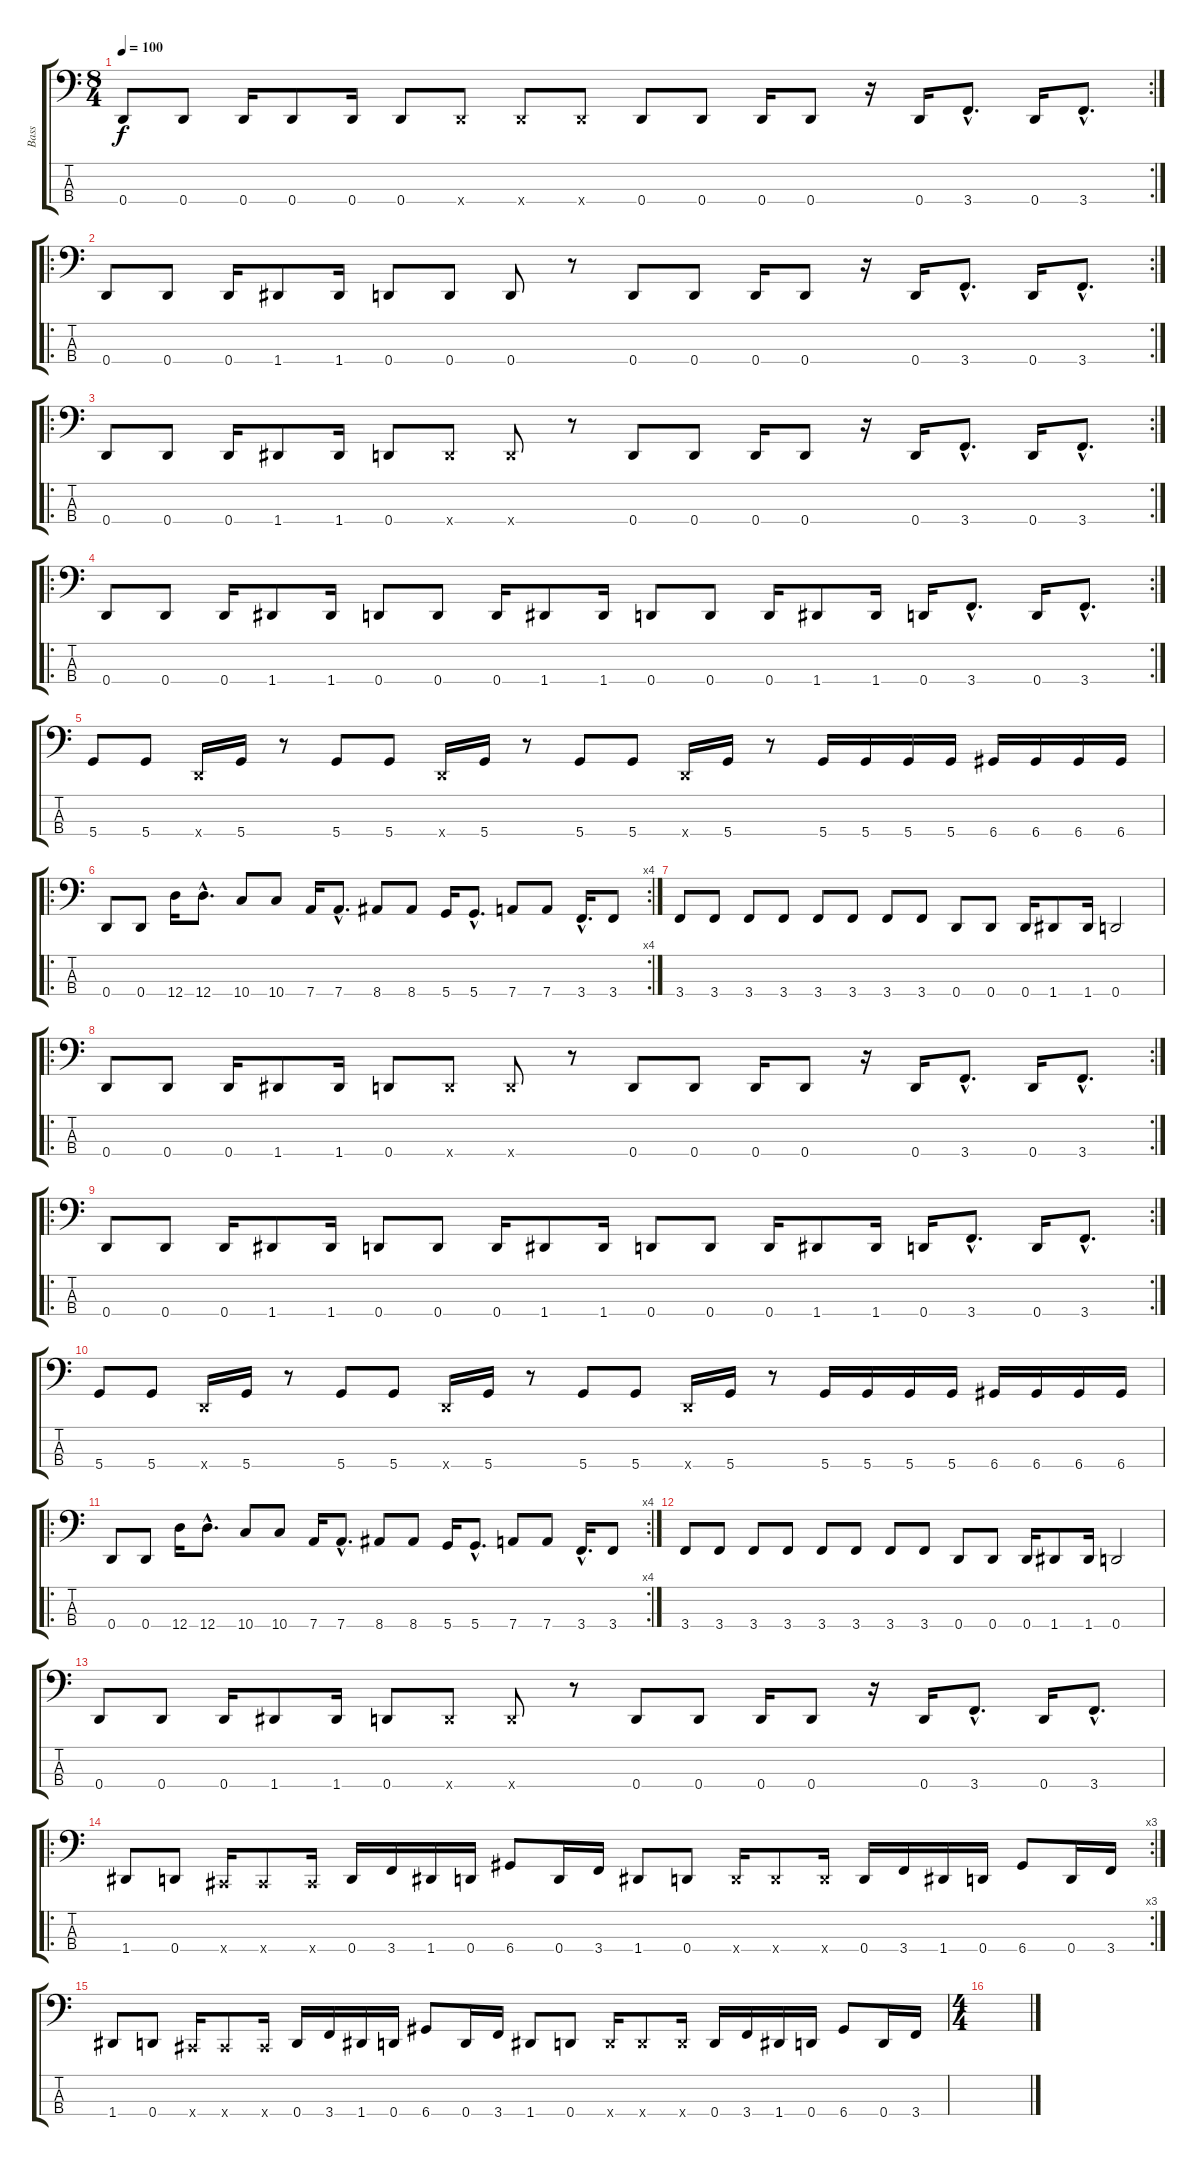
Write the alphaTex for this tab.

\track ("Bass" "Bass") {instrument electricbassfinger}
\staff {score tabs}
\tuning (G2 D2 A1 D1) {hide}
\rc 2
\ts (8 4)
\tempo 100
\clef f4
\ks c
0.4.8{dy f instrument electricbassfinger} 0.4.8 0.4.16 0.4.8 0.4.16 0.4.8 0.4{x}.8 0.4{x}.8 0.4{x}.8 0.4.8 0.4.8 0.4.16 0.4.8 r.16 0.4.16 3.4{hac}.8{d} 0.4.16 3.4{hac}.8{d} |
\ro
\rc 2
0.4.8 0.4.8 0.4.16 1.4.8 1.4.16 0.4.8 0.4.8 0.4.8 r.8 0.4.8 0.4.8 0.4.16 0.4.8 r.16 0.4.16 3.4{hac}.8{d} 0.4.16 3.4{hac}.8{d} |
\ro
\rc 2
0.4.8 0.4.8 0.4.16 1.4.8 1.4.16 0.4.8 0.4{x}.8 0.4{x}.8 r.8 0.4.8 0.4.8 0.4.16 0.4.8 r.16 0.4.16 3.4{hac}.8{d} 0.4.16 3.4{hac}.8{d} |
\ro
\rc 2
0.4.8 0.4.8 0.4.16 1.4.8 1.4.16 0.4.8 0.4.8 0.4.16 1.4.8 1.4.16 0.4.8 0.4.8 0.4.16 1.4.8 1.4.16 0.4.16 3.4{hac}.8{d} 0.4.16 3.4{hac}.8{d} |
5.4.8 5.4.8 0.4{x}.16 5.4.16 r.8 5.4.8 5.4.8 0.4{x}.16 5.4.16 r.8 5.4.8 5.4.8 0.4{x}.16 5.4.16 r.8 5.4.16 5.4.16 5.4.16 5.4.16 6.4.16 6.4.16 6.4.16 6.4.16 |
\ro
\rc 4
0.4.8 0.4.8 12.4.16 12.4{hac}.8{d} 10.4.8 10.4.8 7.4.16 7.4{hac}.8{d} 8.4.8 8.4.8 5.4.16 5.4{hac}.8{d} 7.4.8 7.4.8 3.4{hac}.16{d} 3.4.8 |
3.4.8 3.4.8 3.4.8 3.4.8 3.4.8 3.4.8 3.4.8 3.4.8 0.4.8 0.4.8 0.4.16 1.4.8 1.4.16 0.4.2 |
\ro
\rc 2
0.4.8 0.4.8 0.4.16 1.4.8 1.4.16 0.4.8 0.4{x}.8 0.4{x}.8 r.8 0.4.8 0.4.8 0.4.16 0.4.8 r.16 0.4.16 3.4{hac}.8{d} 0.4.16 3.4{hac}.8{d} |
\ro
\rc 2
0.4.8 0.4.8 0.4.16 1.4.8 1.4.16 0.4.8 0.4.8 0.4.16 1.4.8 1.4.16 0.4.8 0.4.8 0.4.16 1.4.8 1.4.16 0.4.16 3.4{hac}.8{d} 0.4.16 3.4{hac}.8{d} |
5.4.8 5.4.8 0.4{x}.16 5.4.16 r.8 5.4.8 5.4.8 0.4{x}.16 5.4.16 r.8 5.4.8 5.4.8 0.4{x}.16 5.4.16 r.8 5.4.16 5.4.16 5.4.16 5.4.16 6.4.16 6.4.16 6.4.16 6.4.16 |
\ro
\rc 4
0.4.8 0.4.8 12.4.16 12.4{hac}.8{d} 10.4.8 10.4.8 7.4.16 7.4{hac}.8{d} 8.4.8 8.4.8 5.4.16 5.4{hac}.8{d} 7.4.8 7.4.8 3.4{hac}.16{d} 3.4.8 |
3.4.8 3.4.8 3.4.8 3.4.8 3.4.8 3.4.8 3.4.8 3.4.8 0.4.8 0.4.8 0.4.16 1.4.8 1.4.16 0.4.2 |
0.4.8 0.4.8 0.4.16 1.4.8 1.4.16 0.4.8 0.4{x}.8 0.4{x}.8 r.8 0.4.8 0.4.8 0.4.16 0.4.8 r.16 0.4.16 3.4{hac}.8{d} 0.4.16 3.4{hac}.8{d} |
\ro
\rc 3
1.4.8 0.4.8 -1.4{x}.16 -1.4{x}.8 -1.4{x}.16 0.4.16 3.4.16 1.4.16 0.4.16 6.4.8 0.4.16 3.4.16 1.4.8 0.4.8 0.4{x}.16 0.4{x}.8 0.4{x}.16 0.4.16 3.4.16 1.4.16 0.4.16 6.4.8 0.4.16 3.4.16 |
1.4.8 0.4.8 -1.4{x}.16 -1.4{x}.8 -1.4{x}.16 0.4.16 3.4.16 1.4.16 0.4.16 6.4.8 0.4.16 3.4.16 1.4.8 0.4.8 0.4{x}.16 0.4{x}.8 0.4{x}.16 0.4.16 3.4.16 1.4.16 0.4.16 6.4.8 0.4.16 3.4.16 |
\ts (4 4)
